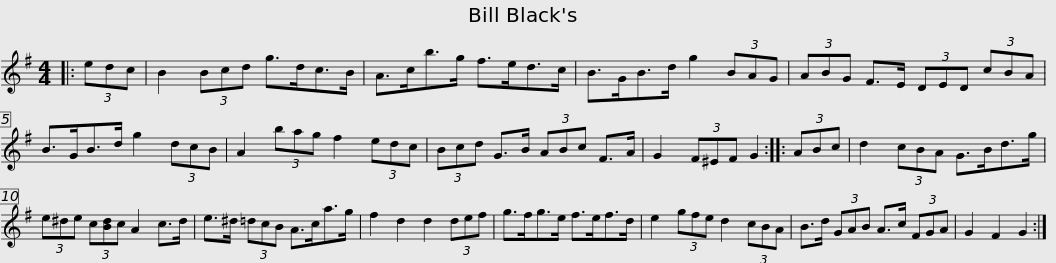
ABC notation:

X:1
L:1/8
M:4/4
I:linebreak $
K:G
V:1 treble
V:1
|: (3edc | B2 (3Bcd g>dc>B | A>cb>g f>ed>c | B>GB>d g2 (3BAG | (3ABG F>E (3DED (3cBA |$ %5
 B>GB>d g2 (3dcB | A2 (3bag f2 (3edc | (3Bcd G>B (3ABc F>A | G2 (3F^EF G2 :: (3ABc |$ %10
 d2 (3cBA G>Bd>g | (3e^de (3c[Bd]c A2 c>d | e>^d (3=dcB A>ca>g | f2 d2 d2 (3def | g>fg>e f>ef>d |$ %15
 e2 (3gfe d2 (3cBA | B>d (3GAB A>c (3FGA | G2 F2 G2 :| %18
